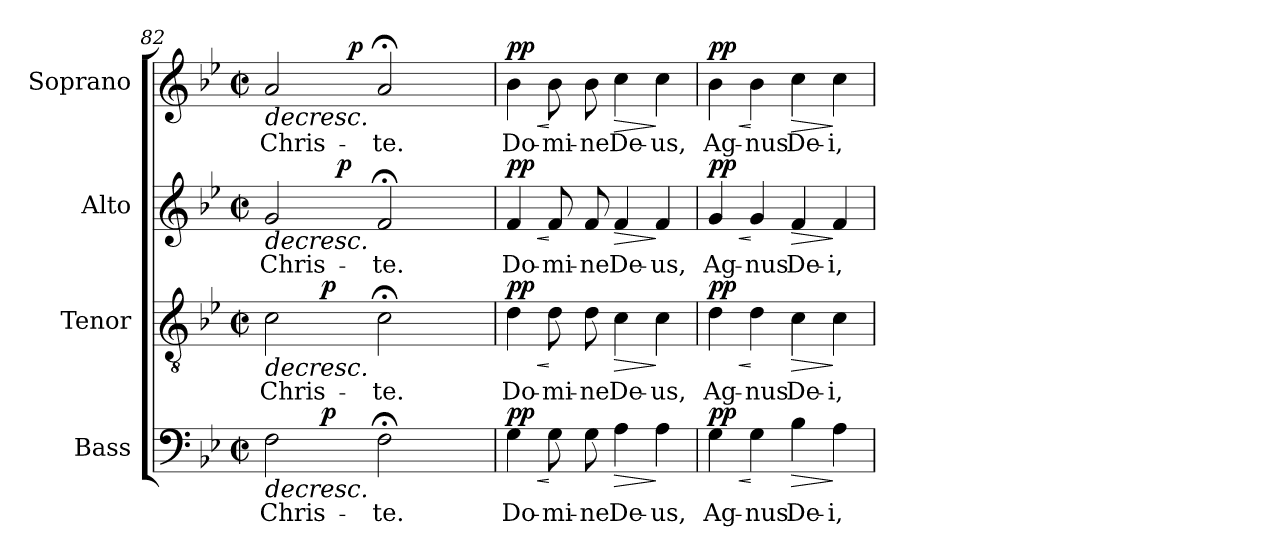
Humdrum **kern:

**kern	**text	**dynam	**kern	**text	**dynam	**kern	**text	**dynam	**kern	**text	**dynam
*part4	*part4	*part4	*part3	*part3	*part3	*part2	*part2	*part2	*part1	*part1	*part1
*staff4	*staff4	*staff4	*staff3	*staff3	*staff3	*staff2	*staff2	*staff2	*staff1	*staff1	*staff1
*I"Bass	*	*	*I"Tenor	*	*	*I"Alto	*	*	*I"Soprano	*	*
*I'B.	*	*	*I'T.	*	*	*I'A.	*	*	*I'S.	*	*
!!LO:PB:g=z
*clefF4	*	*	*clefGv2	*	*	*clefG2	*	*	*clefG2	*	*
*k[b-e-]	*	*	*k[b-e-]	*	*	*k[b-e-]	*	*	*k[b-e-]	*	*
*B-:	*	*	*B-:	*	*	*B-:	*	*	*B-:	*	*
*M2/2	*	*	*M2/2	*	*	*M2/2	*	*	*M2/2	*	*
*met(c|)	*	*	*met(c|)	*	*	*met(c|)	*	*	*met(c|)	*	*
=82	=82	=82	=82	=82	=82	=82	=82	=82	=82	=82	=82
!	!LO:LY:b:cj	!LO:HP:b	!	!LO:LY:b:cj	!LO:HP:b	!	!LO:LY:b:cj	!LO:HP:b	!	!LO:LY:b:cj	!LO:HP:b
*^	*	*	*^	*	*	*^	*	*	*^	*	*
2F\	4ryy	Chris-	>	2c\	4ryy	Chris-	>	2g/	4ryy	Chris-	>	2a/	4ryy	Chris-	>
.	32.ryy	.	.	.	32.ryy	.	.	.	16ryy	.	.	.	16..ryy	.	.
!	!	!	!LO:DY:a	!	!	!	!LO:DY:a	!	!	!	!	!	!	!	!
.	2ryy	.	p	.	2ryy	.	p	.	.	.	.	.	.	.	.
.	.	.	.	.	.	.	.	.	64ryy	.	.	.	.	.	.
!	!	!	!	!	!	!	!	!	!	!	!LO:DY:a	!	!	!	!
.	.	.	.	.	.	.	.	.	2ryy	.	p	.	.	.	.
!	!	!	!	!	!	!	!	!	!	!	!	!	!	!	!LO:DY:a
.	.	.	.	.	.	.	.	.	.	.	.	.	2ryy	.	p
!	!	!LO:LY:b:cj	!	!	!	!LO:LY:b:cj	!	!	!	!LO:LY:b:cj	!	!	!	!LO:LY:b:cj	!
2F;<\	.	-te.	]	2c;<\	.	-te.	]	2f;</	.	-te.	]	2a;</	.	-te.	]
.	8ryy	.	.	.	8ryy	.	.	.	.	.	.	.	.	.	.
.	.	.	.	.	.	.	.	.	8ryy	.	.	.	.	.	.
.	.	.	.	.	.	.	.	.	.	.	.	.	8ryy	.	.
.	16ryy	.	.	.	16ryy	.	.	.	.	.	.	.	.	.	.
.	.	.	.	.	.	.	.	.	32.ryy	.	.	.	.	.	.
.	64ryy	.	.	.	64ryy	.	.	.	.	.	.	.	64ryy	.	.
=83	=83	=83	=83	=83	=83	=83	=83	=83	=83	=83	=83	=83	=83	=83	=83
!	!	!LO:LY:b:cj	!LO:HP:b	!	!	!LO:LY:b:cj	!LO:HP:b	!	!	!LO:LY:b:cj	!LO:HP:b	!	!	!LO:LY:b:cj	!LO:HP:b
!	!	!	!LO:DY:n=1:a	!	!	!	!LO:DY:n=1:a	!	!	!	!LO:DY:n=1:a	!	!	!	!LO:DY:n=1:a
*v	*v	*	*	*	*	*	*	*v	*v	*	*	*v	*v	*	*
*	*	*	*v	*v	*	*	*	*	*	*	*	*
4G\	Do-	< pp	4d\	Do-	< pp	4f/	Do-	< pp	4b-\	Do-	< pp
!	!LO:LY:b:cj	!	!	!LO:LY:b:cj	!	!	!LO:LY:b:cj	!	!	!LO:LY:b:cj	!
8G\	-mi-	[	8d\	-mi-	[	8f/	-mi-	[	8b-\	-mi-	[
!	!LO:LY:b:cj	!	!	!LO:LY:b:cj	!	!	!LO:LY:b:cj	!	!	!LO:LY:b:cj	!
8G\	-ne	.	8d\	-ne	.	8f/	-ne	.	8b-\	-ne	.
!	!LO:LY:b:cj	!LO:HP:b	!	!LO:LY:b:cj	!LO:HP:b	!	!LO:LY:b:cj	!LO:HP:b	!	!LO:LY:b:cj	!LO:HP:b
4A\	De-	>	4c\	De-	>	4f/	De-	>	4cc\	De-	>
!	!LO:LY:b:cj	!	!	!LO:LY:b:cj	!	!	!LO:LY:b:cj	!	!	!LO:LY:b:cj	!
4A\	-us,	]	4c\	-us,	]	4f/	-us,	]	4cc\	-us,	]
=84	=84	=84	=84	=84	=84	=84	=84	=84	=84	=84	=84
!	!LO:LY:b:cj	!LO:HP:b	!	!LO:LY:b:cj	!LO:HP:b	!	!LO:LY:b:cj	!LO:HP:b	!	!LO:LY:b:cj	!LO:HP:b
!	!	!LO:DY:n=1:a	!	!	!LO:DY:n=1:a	!	!	!LO:DY:n=1:a	!	!	!LO:DY:n=1:a
4G\	Ag-	< pp	4d\	Ag-	< pp	4g/	Ag-	< pp	4b-\	Ag-	< pp
!	!LO:LY:b:cj	!	!	!LO:LY:b:cj	!	!	!LO:LY:b:cj	!	!	!LO:LY:b:cj	!
4G\	-nus	[	4d\	-nus	[	4g/	-nus	[	4b-\	-nus	[
!	!LO:LY:b:cj	!LO:HP:b	!	!LO:LY:b:cj	!LO:HP:b	!	!LO:LY:b:cj	!LO:HP:b	!	!LO:LY:b:cj	!LO:HP:b
4B-\	De-	>	4c\	De-	>	4f/	De-	>	4cc\	De-	>
!	!LO:LY:b:cj	!	!	!LO:LY:b:cj	!	!	!LO:LY:b:cj	!	!	!LO:LY:b:cj	!
4A\	-i,	]	4c\	-i,	]	4f/	-i,	]	4cc\	-i,	]
=	=	=	=	=	=	=	=	=	=	=	=
*-	*-	*-	*-	*-	*-	*-	*-	*-	*-	*-	*-
